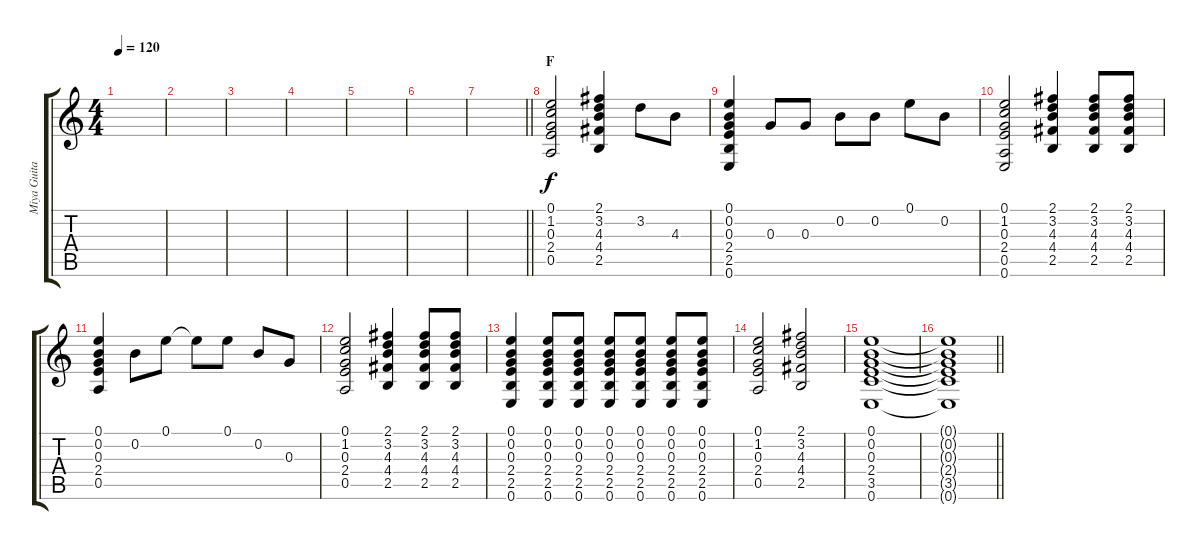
\track ("Miya Guitar III" "Miya Guita") {instrument electricguitarclean}
\staff {score tabs}
\tuning (E4 B3 G3 D3 A2 E2) {hide}
\ts (4 4)
\tempo 120
\clef g2
\ks c
|
|
|
|
|
|
\barLineRight lightlight
|
\section ("" "F")
(0.1 1.2 0.3 2.4 0.5).2 (2.1 3.2 4.3 4.4 2.5).4 3.2.8 4.3.8 |
(0.1 0.2 0.3 2.4 2.5 0.6).4 0.3.8 0.3.8 0.2.8 0.2.8 0.1.8 0.2.8 |
(0.1 1.2 0.3 2.4 0.5 0.6).2 (2.1 3.2 4.3 4.4 2.5).4 (2.1 3.2 4.3 4.4 2.5).8 (2.1 3.2 4.3 4.4 2.5).8 |
(0.1 0.2 0.3 2.4 0.5).4 0.2.8 0.1.8 0.1{t}.8 0.1.8 0.2.8 0.3.8 |
(0.1 1.2 0.3 2.4 0.5).2 (2.1 3.2 4.3 4.4 2.5).4 (2.1 3.2 4.3 4.4 2.5).8 (2.1 3.2 4.3 4.4 2.5).8 |
(0.1 0.2 0.3 2.4 2.5 0.6).4 (0.1 0.2 0.3 2.4 2.5 0.6).8 (0.1 0.2 0.3 2.4 2.5 0.6).8 (0.1 0.2 0.3 2.4 2.5 0.6).8 (0.1 0.2 0.3 2.4 2.5 0.6).8 (0.1 0.2 0.3 2.4 2.5 0.6).8 (0.1 0.2 0.3 2.4 2.5 0.6).8 |
(0.1 1.2 0.3 2.4 0.5).2 (2.1 3.2 4.3 4.4 2.5).2 |
(0.1 0.2 0.3 2.4 3.5 0.6).1 |
\barLineRight lightlight
(0.1{t} 0.2{t} 0.3{t} 2.4{t} 3.5{t} 0.6{t}).1
